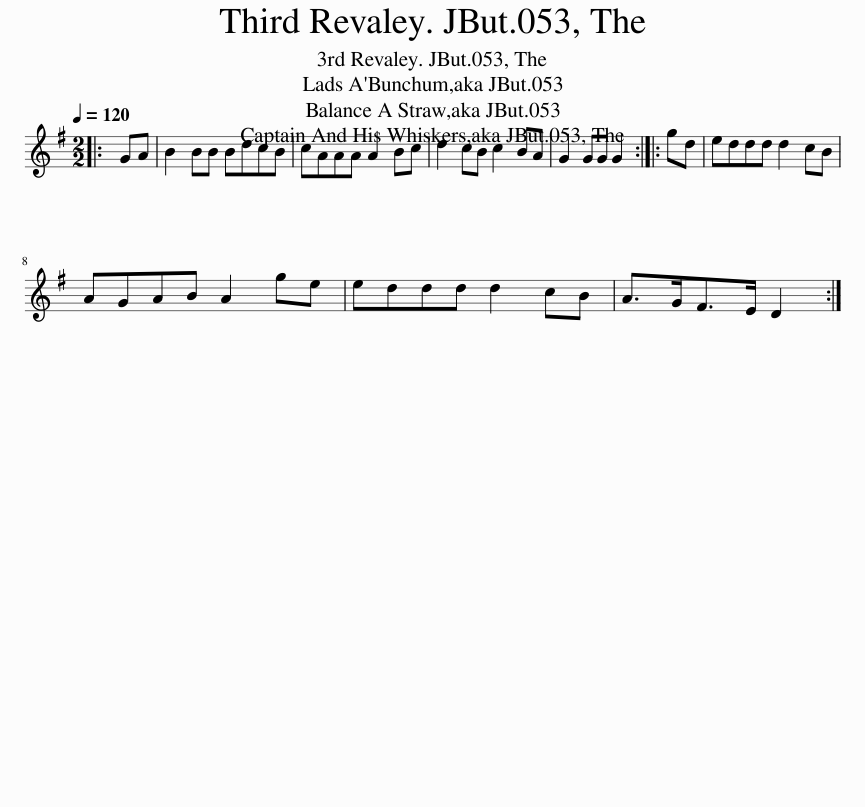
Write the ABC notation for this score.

X:1
L:1/8
Q:1/4=120
M:2/2
I:linebreak $
K:G
V:1 treble
V:1
|: GA | B2 BB BdcB | cAAA A2 Bc | d2 cB c2 BA | G2 GG G2 :: %5
 gd | eddd d2 cB |$ AGAB A2 ge | eddd d2 cB | A>GF>E D2 :| %10
